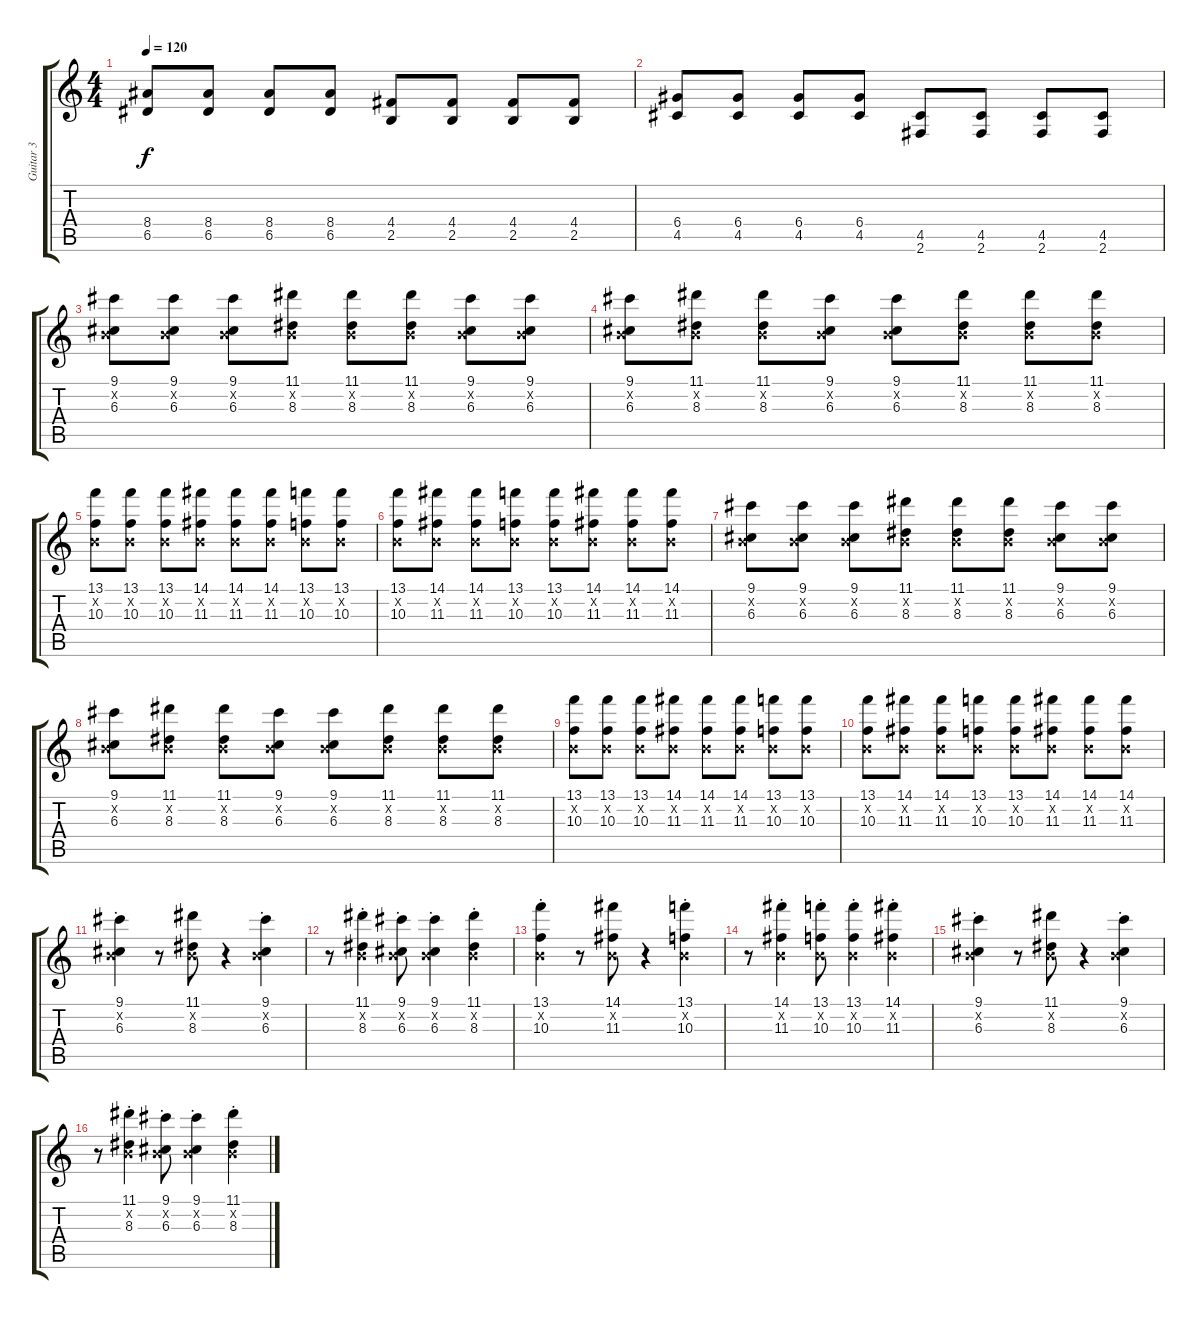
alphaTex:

\track ("Guitar 3" "Guitar 3") {instrument distortionguitar}
\staff {score tabs}
\tuning (E4 B3 G3 D3 A2 E2) {hide}
\ts (4 4)
\tempo 120
\clef g2
\ks c
(8.4 6.5).8{dy f} (8.4 6.5).8 (8.4 6.5).8 (8.4 6.5).8 (4.4 2.5).8 (4.4 2.5).8 (4.4 2.5).8 (4.4 2.5).8 |
(6.4 4.5).8 (6.4 4.5).8 (6.4 4.5).8 (6.4 4.5).8 (4.5 2.6).8 (4.5 2.6).8 (4.5 2.6).8 (4.5 2.6).8 |
(9.1 0.2{x} 6.3).8 (9.1 0.2{x} 6.3).8 (9.1 0.2{x} 6.3).8 (11.1 0.2{x} 8.3).8 (11.1 0.2{x} 8.3).8 (11.1 0.2{x} 8.3).8 (9.1 0.2{x} 6.3).8 (9.1 0.2{x} 6.3).8 |
(9.1 0.2{x} 6.3).8 (11.1 0.2{x} 8.3).8 (11.1 0.2{x} 8.3).8 (9.1 0.2{x} 6.3).8 (9.1 0.2{x} 6.3).8 (11.1 0.2{x} 8.3).8 (11.1 0.2{x} 8.3).8 (11.1 0.2{x} 8.3).8 |
(13.1 0.2{x} 10.3).8 (13.1 0.2{x} 10.3).8 (13.1 0.2{x} 10.3).8 (14.1 0.2{x} 11.3).8 (14.1 0.2{x} 11.3).8 (14.1 0.2{x} 11.3).8 (13.1 0.2{x} 10.3).8 (13.1 0.2{x} 10.3).8 |
(13.1 0.2{x} 10.3).8 (14.1 0.2{x} 11.3).8 (14.1 0.2{x} 11.3).8 (13.1 0.2{x} 10.3).8 (13.1 0.2{x} 10.3).8 (14.1 0.2{x} 11.3).8 (14.1 0.2{x} 11.3).8 (14.1 0.2{x} 11.3).8 |
(9.1 0.2{x} 6.3).8 (9.1 0.2{x} 6.3).8 (9.1 0.2{x} 6.3).8 (11.1 0.2{x} 8.3).8 (11.1 0.2{x} 8.3).8 (11.1 0.2{x} 8.3).8 (9.1 0.2{x} 6.3).8 (9.1 0.2{x} 6.3).8 |
(9.1 0.2{x} 6.3).8 (11.1 0.2{x} 8.3).8 (11.1 0.2{x} 8.3).8 (9.1 0.2{x} 6.3).8 (9.1 0.2{x} 6.3).8 (11.1 0.2{x} 8.3).8 (11.1 0.2{x} 8.3).8 (11.1 0.2{x} 8.3).8 |
(13.1 0.2{x} 10.3).8 (13.1 0.2{x} 10.3).8 (13.1 0.2{x} 10.3).8 (14.1 0.2{x} 11.3).8 (14.1 0.2{x} 11.3).8 (14.1 0.2{x} 11.3).8 (13.1 0.2{x} 10.3).8 (13.1 0.2{x} 10.3).8 |
(13.1 0.2{x} 10.3).8 (14.1 0.2{x} 11.3).8 (14.1 0.2{x} 11.3).8 (13.1 0.2{x} 10.3).8 (13.1 0.2{x} 10.3).8 (14.1 0.2{x} 11.3).8 (14.1 0.2{x} 11.3).8 (14.1 0.2{x} 11.3).8 |
(9.1{st} 0.2{x} 6.3{st}).4 r.8 (11.1 0.2{x} 8.3).8 r.4 (9.1{st} 0.2{x} 6.3{st}).4 |
r.8 (11.1{st} 0.2{x} 8.3{st}).4 (9.1{st} 0.2{x} 6.3{st}).8 (9.1{st} 0.2{x} 6.3{st}).4 (11.1{st} 0.2{x} 8.3{st}).4 |
(13.1{st} 0.2{x} 10.3{st}).4 r.8 (14.1 0.2{x} 11.3).8 r.4 (13.1{st} 0.2{x} 10.3{st}).4 |
r.8 (14.1{st} 0.2{x} 11.3{st}).4 (13.1{st} 0.2{x} 10.3{st}).8 (13.1{st} 0.2{x} 10.3{st}).4 (14.1{st} 0.2{x} 11.3{st}).4 |
(9.1{st} 0.2{x} 6.3{st}).4 r.8 (11.1 0.2{x} 8.3).8 r.4 (9.1{st} 0.2{x} 6.3{st}).4 |
r.8 (11.1{st} 0.2{x} 8.3{st}).4 (9.1{st} 0.2{x} 6.3{st}).8 (9.1{st} 0.2{x} 6.3{st}).4 (11.1{st} 0.2{x} 8.3{st}).4
